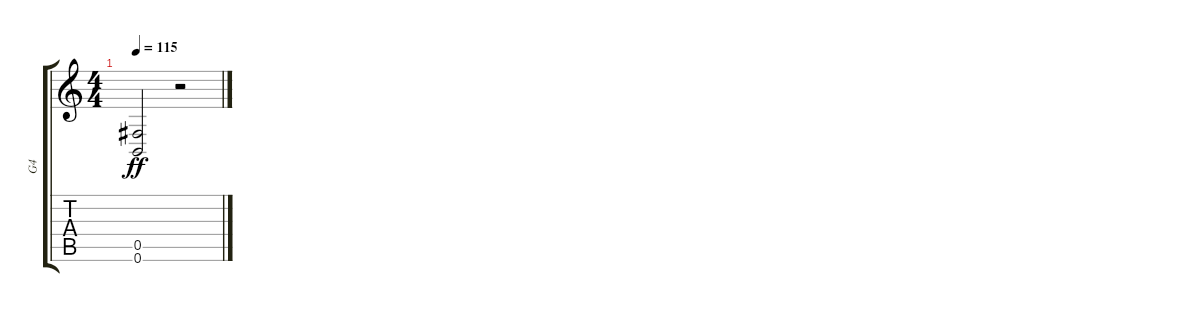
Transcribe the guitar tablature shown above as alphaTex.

\track ("G4" "G4") {instrument distortionguitar}
\staff {score tabs}
\tuning (Db4 Ab3 E3 B2 Gb2 B1) {hide}
\ts (4 4)
\tempo 115
\clef g2
\ks c
(0.5 0.6).2{dy ff} r.2
